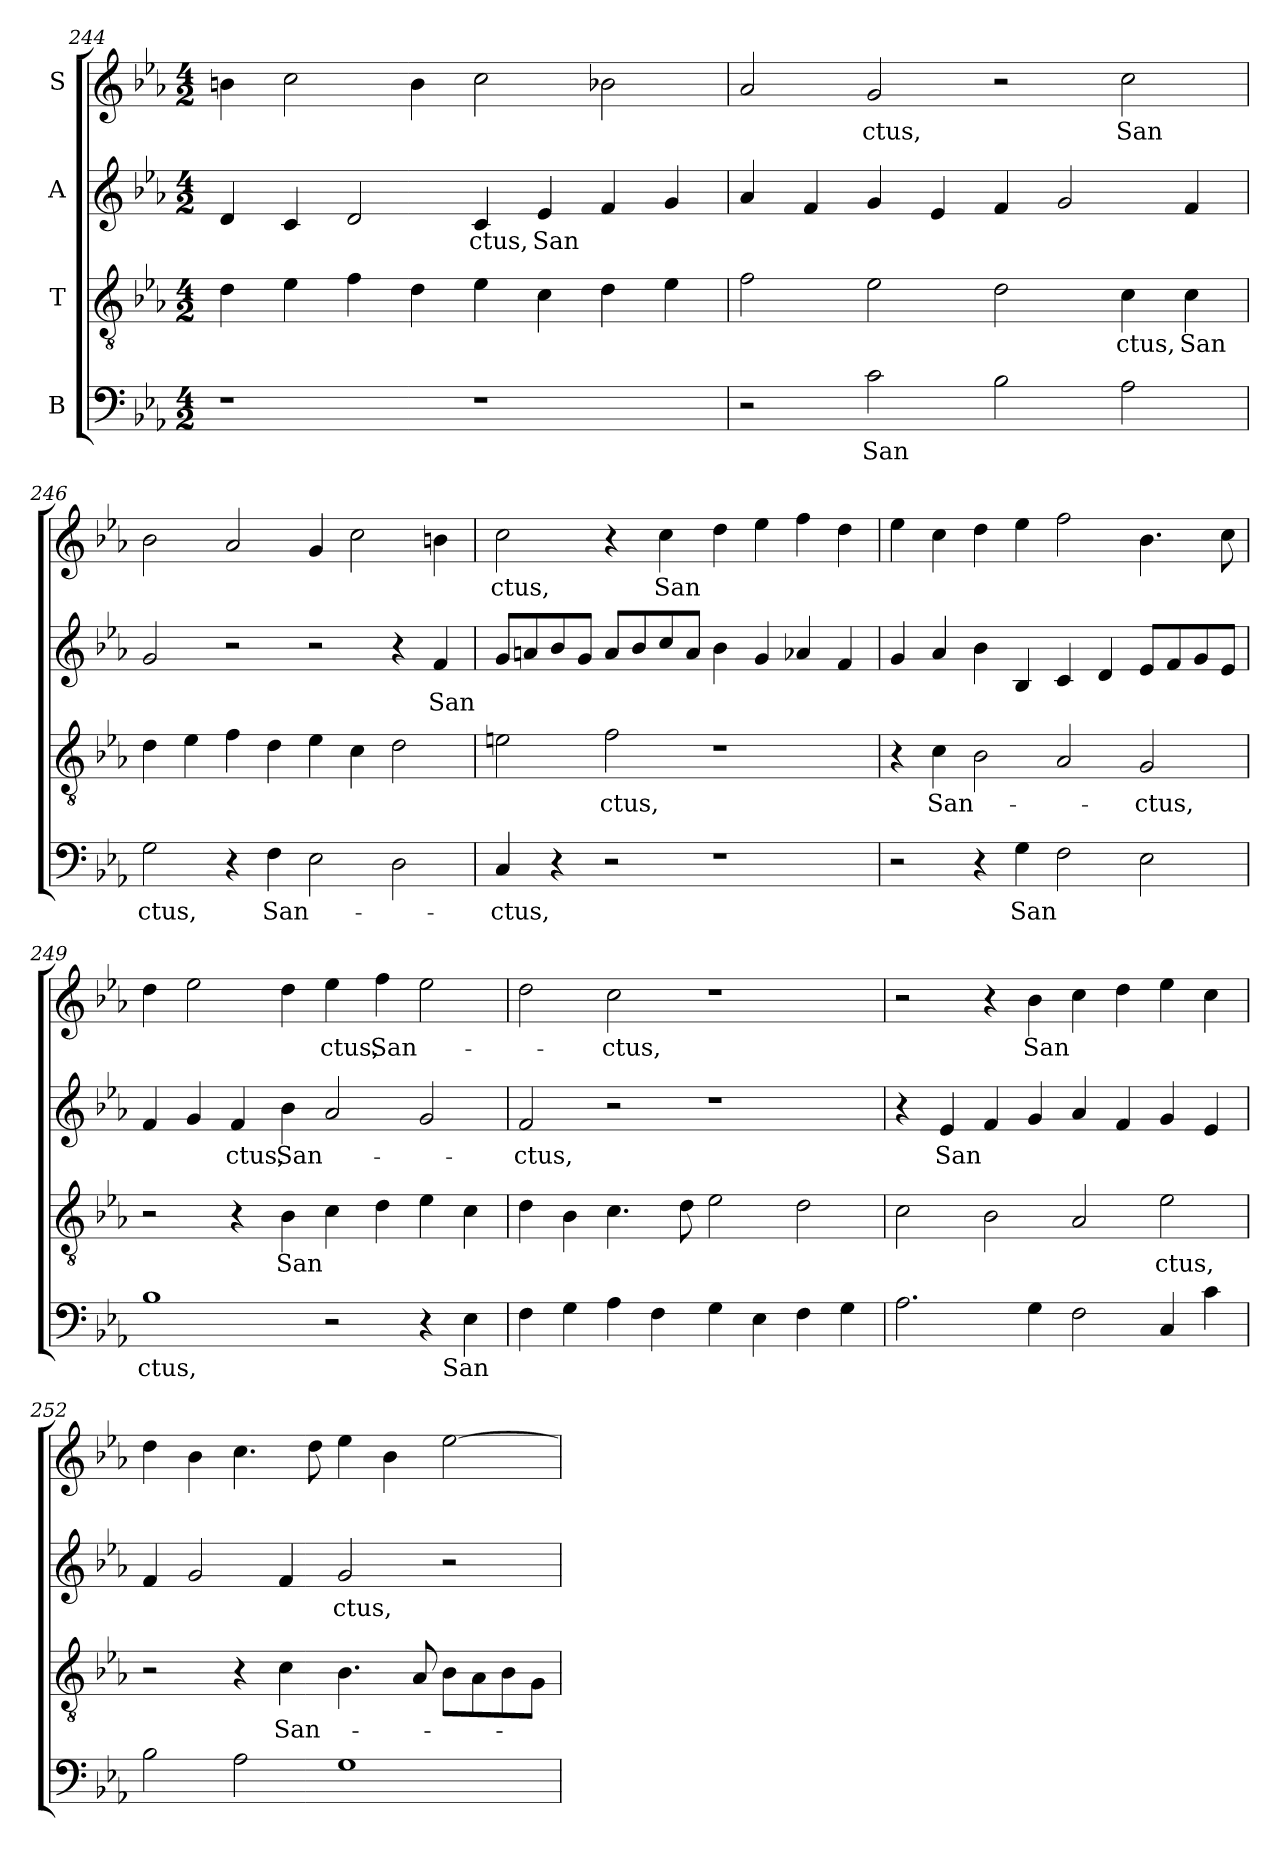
**kern	**text	**kern	**text	**kern	**text	**kern	**text
*part4	*part4	*part3	*part3	*part2	*part2	*part1	*part1
*staff4	*staff4	*staff3	*staff3	*staff2	*staff2	*staff1	*staff1
*I"B	*	*I"T	*	*I"A	*	*I"S	*
!!LO:PB:g=z
*clefF4	*	*clefGv2	*	*clefG2	*	*clefG2	*
*k[b-e-a-]	*	*k[b-e-a-]	*	*k[b-e-a-]	*	*k[b-e-a-]	*
*E-:	*	*E-:	*	*E-:	*	*E-:	*
*M4/2	*	*M4/2	*	*M4/2	*	*M4/2	*
=244	=244	=244	=244	=244	=244	=244	=244
1r	.	4d\	.	4d/	.	4bn\	.
.	.	4e-\	.	4c/	.	2cc\	.
.	.	4f\	.	2d/	.	.	.
.	.	4d\	.	.	.	4b\	.
1r	.	4e-\	.	4c/	-ctus,	2cc\	.
.	.	4c\	.	4e-/	San	.	.
.	.	4d\	.	4f/	.	2b-X\	.
.	.	4e-\	.	4g/	.	.	.
=245	=245	=245	=245	=245	=245	=245	=245
2r	.	2f\	.	4a-/	--	2a-/	.
.	.	.	.	4f/	.	.	.
2c\	San-	2e-\	.	4g/	.	2g/	ctus,
.	.	.	.	4e-/	.	.	.
2B-\	--	2d\	.	4f/	.	2r	.
.	.	.	.	2g/	.	.	.
2A-\	.	4c\	-ctus,	.	.	2cc\	San-
.	.	4c\	San	4f/	.	.	.
!!LO:PB:g=z
=246	=246	=246	=246	=246	=246	=246	=246
2G\	ctus,	4d\	.	2g/	.	2b-\	--
.	.	4e-\	.	.	.	.	.
4r	.	4f\	--	2r	.	2a-/	.
4F\	San-	4d\	.	.	.	.	.
2E-\	.	4e-\	.	2r	.	4g/	.
.	.	4c\	.	.	.	2cc\	.
2D\	.	2d\	.	4r	.	.	.
.	.	.	.	4f/	San	4bn\	.
=247	=247	=247	=247	=247	=247	=247	=247
4C/	ctus,	2en\	.	8g/L	.	2cc\	ctus,
.	.	.	.	8an/	.	.	.
4r	.	.	.	8b-/	.	.	.
.	.	.	.	8g/J	.	.	.
2r	.	2f\	ctus,	8a/L	.	4r	.
.	.	.	.	8b-/	.	.	.
.	.	.	.	8cc/	.	4cc\	San
.	.	.	.	8a/J	.	.	.
1r	.	1r	.	4b-\	.	4dd\	.
.	.	.	.	4g/	.	4ee-\	--
.	.	.	.	4a-X/	.	4ff\	.
.	.	.	.	4f/	.	4dd\	.
!!LO:PB:g=z
=248	=248	=248	=248	=248	=248	=248	=248
2r	.	4r	.	4g/	.	4ee-\	.
.	.	4c\	San-	4a-/	.	4cc\	.
4r	.	2B-\	.	4b-\	.	4dd\	.
4G\	San	.	.	4B-/	.	4ee-\	.
2F\	.	2A-/	.	4c/	.	2ff\	.
.	.	.	.	4d/	.	.	.
2E-\	--	2G/	ctus,	8e-/L	.	4.b-\	.
.	.	.	.	8f/	.	.	.
.	.	.	.	8g/	.	.	.
.	.	.	.	8e-/J	.	8cc\	.
!!LO:PB:g=z
=249	=249	=249	=249	=249	=249	=249	=249
1B-	-ctus,	2r	.	4f/	--	4dd\	.
.	.	.	.	4g/	.	2ee-\	--
.	.	4r	.	4f/	ctus,	.	.
.	.	4B-\	San	4b-\	San-	4dd\	.
2r	.	4c\	.	2a-/	.	4ee-\	ctus,
.	.	4d\	.	.	.	4ff\	San-
4r	.	4e-\	.	2g/	.	2ee-\	.
4E-\	San	4c\	.	.	.	.	.
=250	=250	=250	=250	=250	=250	=250	=250
4F\	.	4d\	.	2f/	-ctus,	2dd\	.
4G\	.	4B-\	.	.	.	.	.
4A-\	.	4.c\	.	2r	.	2cc\	-ctus,
4F\	.	.	.	.	.	.	.
.	.	8d\	.	.	.	.	.
4G\	.	2e-\	.	1r	.	1r	.
4E-\	.	.	.	.	.	.	.
4F\	.	2d\	.	.	.	.	.
4G\	.	.	.	.	.	.	.
!!LO:PB:g=z
=251	=251	=251	=251	=251	=251	=251	=251
2.A-\	.	2c\	.	4r	.	2r	.
.	.	.	.	4e-/	San	.	.
.	.	2B-\	.	4f/	.	4r	.
4G\	.	.	.	4g/	--	4b-\	San
2F\	.	2A-/	.	4a-/	.	4cc\	.
.	.	.	.	4f/	.	4dd\	--
4C/	.	2e-\	-ctus,	4g/	.	4ee-\	.
4c\	.	.	.	4e-/	.	4cc\	.
=252	=252	=252	=252	=252	=252	=252	=252
2B-\	.	2r	.	4f/	.	4dd\	.
.	.	.	.	2g/	--	4b-\	--
2A-\	--	4r	.	.	.	4.cc\	.
.	.	4c\	San-	4f/	.	.	.
.	.	.	.	.	.	8dd\	.
1G	.	4.B-\	.	2g/	ctus,	4ee-\	.
.	.	.	.	.	.	4b-\	.
.	.	8A-/	.	.	.	.	.
.	.	8B-\L	.	2r	.	[2ee-\	.
.	.	8A-\	.	.	.	.	.
.	.	8B-\	.	.	.	.	.
.	.	8G\J	.	.	.	.	.
=	=	=	=	=	=	=	=
*-	*-	*-	*-	*-	*-	*-	*-
